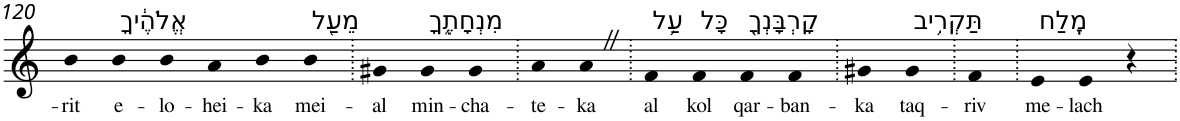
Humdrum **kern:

**kern	**text
*part1	*part1
*staff1	*staff1
*I"Piano	*
*I'Pno	*
!!LO:PB:g=z
*clefG2	*
*k[]	*
=120	=120
!	!LO:LY:b
4b	-rit
!LO:TX:a:t=אֱלֹהֶ֔יךָ	!
!	!LO:LY:b
4b	e-
!	!LO:LY:b
4b	-lo-
!	!LO:LY:b
4a	-hei-
!	!LO:LY:b
4b	-ka
!LO:TX:a:t=מֵעַ֖ל	!
!	!LO:LY:b
4b	mei-
=121.	=121.
!	!LO:LY:b
4g#X	-al
!LO:TX:a:t=מִנְחָתֶ֑ךָ	!
!	!LO:LY:b
4g#	min-
!	!LO:LY:b
4g#	-cha-
=122.	=122.
!	!LO:LY:b
4a	-te-
!	!LO:LY:b
4aZ	-ka
=123.	=123.
!LO:TX:a:t=עַ֥ל	!
!	!LO:LY:b
4f	al
!LO:TX:a:t=כָּל	!
!	!LO:LY:b
4f	kol
!LO:TX:a:t=קָרְבָּנְךָ֖	!
!	!LO:LY:b
4f	qar-
!	!LO:LY:b
4f	-ban-
=124.	=124.
!	!LO:LY:b
4g#X	-ka
!LO:TX:a:t=תַּקְרִ֥יב	!
!	!LO:LY:b
4g#	taq-
=125.	=125.
!	!LO:LY:b
4f	-riv
=126.	=126.
!LO:TX:a:t=מֶֽלַח	!
!	!LO:LY:b
4e	me-
!	!LO:LY:b
4e	-lach
4r	.
=.	=.
*-	*-
